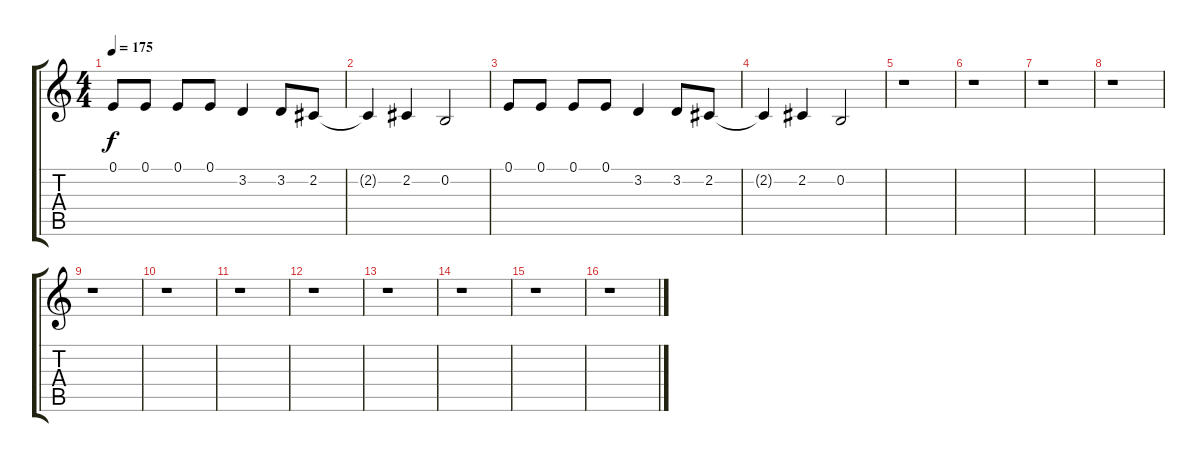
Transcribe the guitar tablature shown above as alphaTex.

\track "" {instrument trumpet}
\staff {score tabs}
\tuning (E4 B3 G3 D3 A2 E2) {hide}
\ts (4 4)
\tempo 175
\clef g2
\ks c
0.1.8{dy f} 0.1.8 0.1.8 0.1.8 3.2.4 3.2.8 2.2.8 |
2.2{t}.4 2.2.4 0.2.2 |
0.1.8 0.1.8 0.1.8 0.1.8 3.2.4 3.2.8 2.2.8 |
2.2{t}.4 2.2.4 0.2.2 |
r.1 |
r.1 |
r.1 |
r.1 |
r.1 |
r.1 |
r.1 |
r.1 |
r.1 |
r.1 |
r.1 |
r.1
